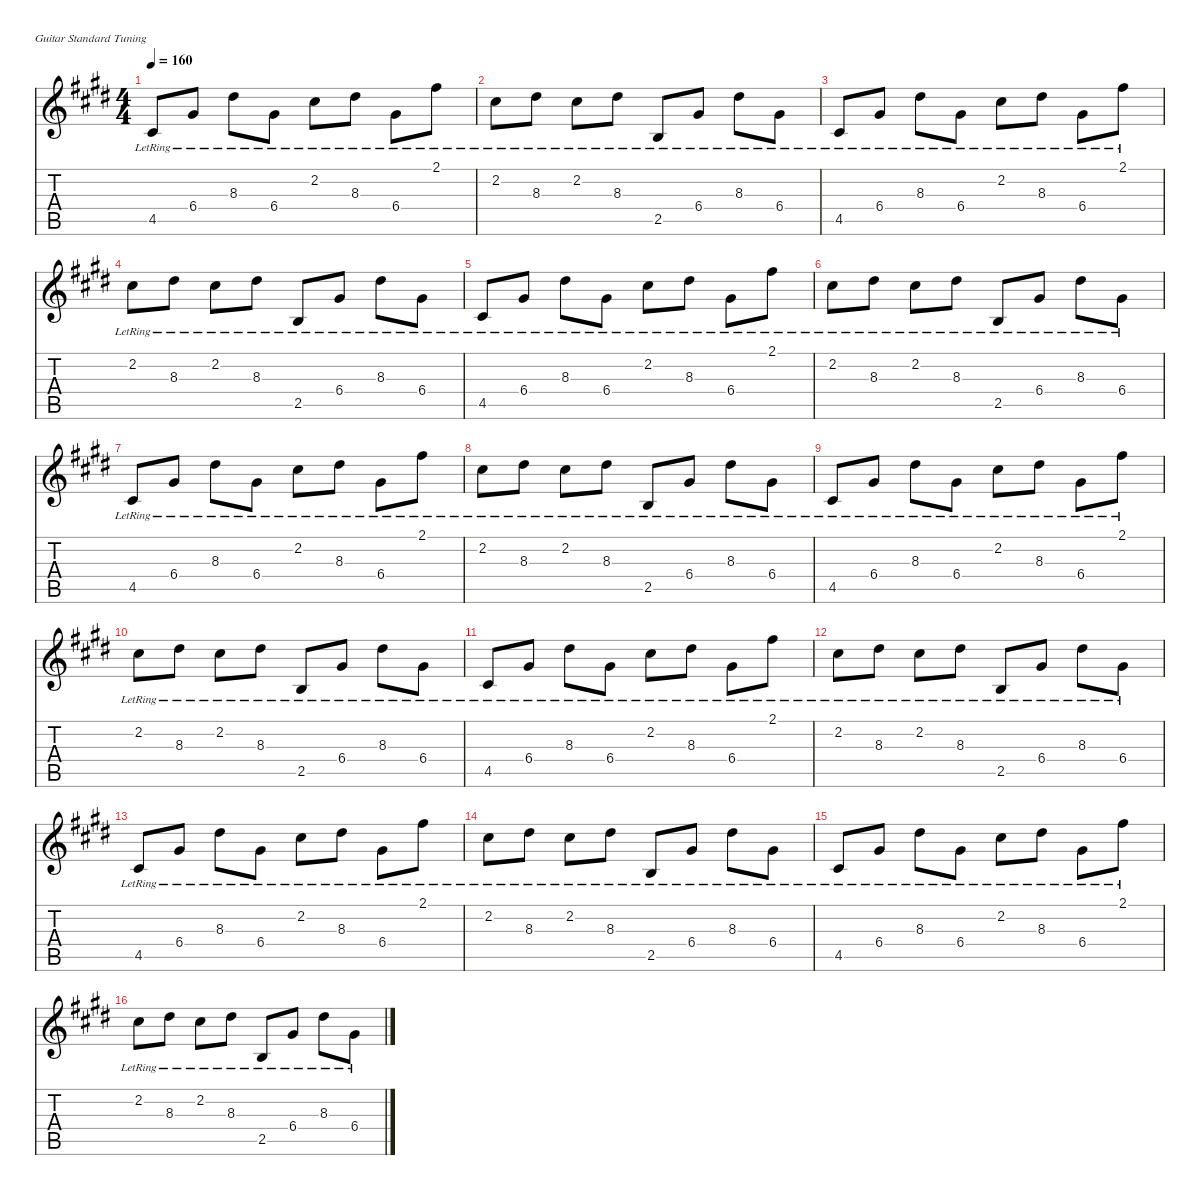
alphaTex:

\defaultSystemsLayout 4
\hideDynamics
\bracketExtendMode nobrackets
\singleTrackTrackNamePolicy hidden
\multiTrackTrackNamePolicy hidden
\firstSystemTrackNameMode fullname
\firstSystemTrackNameOrientation horizontal
\otherSystemsTrackNameOrientation horizontal
\track ("Acoustic guitar" "s.guit.") {defaultSystemsLayout 4 instrument acousticguitarsteel}
\staff {score tabs}
\tuning (E4 B3 G3 D3 A2 E2)
\ts (4 4)
\beaming (8 2 2 2 2)
\tempo 160
\clef g2
\ks c#minor
4.5{lr acc #}.8{dy f beam Up} 6.4{lr acc #}.8{beam Up} 8.3{lr acc #}.8{beam Down} 6.4{lr acc #}.8{beam Down} 2.2{lr acc #}.8{beam Down} 8.3{lr acc #}.8{beam Down} 6.4{lr acc #}.8{beam Down} 2.1{lr acc #}.8{beam Down} |
2.2{lr acc #}.8{beam Down} 8.3{lr acc #}.8{beam Down} 2.2{lr acc #}.8{beam Down} 8.3{lr acc #}.8{beam Down} 2.5{lr acc forcenatural}.8{beam Up} 6.4{lr acc #}.8{beam Up} 8.3{lr acc #}.8{beam Down} 6.4{lr acc #}.8{beam Down} |
4.5{lr acc #}.8{beam Up} 6.4{lr acc #}.8{beam Up} 8.3{lr acc #}.8{beam Down} 6.4{lr acc #}.8{beam Down} 2.2{lr acc #}.8{beam Down} 8.3{lr acc #}.8{beam Down} 6.4{lr acc #}.8{beam Down} 2.1{lr acc #}.8{beam Down} |
2.2{lr acc #}.8{beam Down} 8.3{lr acc #}.8{beam Down} 2.2{lr acc #}.8{beam Down} 8.3{lr acc #}.8{beam Down} 2.5{lr acc forcenatural}.8{beam Up} 6.4{lr acc #}.8{beam Up} 8.3{lr acc #}.8{beam Down} 6.4{lr acc #}.8{beam Down} |
4.5{lr acc #}.8{beam Up} 6.4{lr acc #}.8{beam Up} 8.3{lr acc #}.8{beam Down} 6.4{lr acc #}.8{beam Down} 2.2{lr acc #}.8{beam Down} 8.3{lr acc #}.8{beam Down} 6.4{lr acc #}.8{beam Down} 2.1{lr acc #}.8{beam Down} |
2.2{lr acc #}.8{beam Down} 8.3{lr acc #}.8{beam Down} 2.2{lr acc #}.8{beam Down} 8.3{lr acc #}.8{beam Down} 2.5{lr acc forcenatural}.8{beam Up} 6.4{lr acc #}.8{beam Up} 8.3{lr acc #}.8{beam Down} 6.4{lr acc #}.8{beam Down} |
4.5{lr acc #}.8{beam Up} 6.4{lr acc #}.8{beam Up} 8.3{lr acc #}.8{beam Down} 6.4{lr acc #}.8{beam Down} 2.2{lr acc #}.8{beam Down} 8.3{lr acc #}.8{beam Down} 6.4{lr acc #}.8{beam Down} 2.1{lr acc #}.8{beam Down} |
2.2{lr acc #}.8{beam Down} 8.3{lr acc #}.8{beam Down} 2.2{lr acc #}.8{beam Down} 8.3{lr acc #}.8{beam Down} 2.5{lr acc forcenatural}.8{beam Up} 6.4{lr acc #}.8{beam Up} 8.3{lr acc #}.8{beam Down} 6.4{lr acc #}.8{beam Down} |
4.5{lr acc #}.8{beam Up} 6.4{lr acc #}.8{beam Up} 8.3{lr acc #}.8{beam Down} 6.4{lr acc #}.8{beam Down} 2.2{lr acc #}.8{beam Down} 8.3{lr acc #}.8{beam Down} 6.4{lr acc #}.8{beam Down} 2.1{lr acc #}.8{beam Down} |
2.2{lr acc #}.8{beam Down} 8.3{lr acc #}.8{beam Down} 2.2{lr acc #}.8{beam Down} 8.3{lr acc #}.8{beam Down} 2.5{lr acc forcenatural}.8{beam Up} 6.4{lr acc #}.8{beam Up} 8.3{lr acc #}.8{beam Down} 6.4{lr acc #}.8{beam Down} |
4.5{lr acc #}.8{beam Up} 6.4{lr acc #}.8{beam Up} 8.3{lr acc #}.8{beam Down} 6.4{lr acc #}.8{beam Down} 2.2{lr acc #}.8{beam Down} 8.3{lr acc #}.8{beam Down} 6.4{lr acc #}.8{beam Down} 2.1{lr acc #}.8{beam Down} |
2.2{lr acc #}.8{beam Down} 8.3{lr acc #}.8{beam Down} 2.2{lr acc #}.8{beam Down} 8.3{lr acc #}.8{beam Down} 2.5{lr acc forcenatural}.8{beam Up} 6.4{lr acc #}.8{beam Up} 8.3{lr acc #}.8{beam Down} 6.4{lr acc #}.8{beam Down} |
4.5{lr acc #}.8{beam Up} 6.4{lr acc #}.8{beam Up} 8.3{lr acc #}.8{beam Down} 6.4{lr acc #}.8{beam Down} 2.2{lr acc #}.8{beam Down} 8.3{lr acc #}.8{beam Down} 6.4{lr acc #}.8{beam Down} 2.1{lr acc #}.8{beam Down} |
2.2{lr acc #}.8{beam Down} 8.3{lr acc #}.8{beam Down} 2.2{lr acc #}.8{beam Down} 8.3{lr acc #}.8{beam Down} 2.5{lr acc forcenatural}.8{beam Up} 6.4{lr acc #}.8{beam Up} 8.3{lr acc #}.8{beam Down} 6.4{lr acc #}.8{beam Down} |
4.5{lr acc #}.8{beam Up} 6.4{lr acc #}.8{beam Up} 8.3{lr acc #}.8{beam Down} 6.4{lr acc #}.8{beam Down} 2.2{lr acc #}.8{beam Down} 8.3{lr acc #}.8{beam Down} 6.4{lr acc #}.8{beam Down} 2.1{lr acc #}.8{beam Down} |
2.2{lr acc #}.8{beam Down} 8.3{lr acc #}.8{beam Down} 2.2{lr acc #}.8{beam Down} 8.3{lr acc #}.8{beam Down} 2.5{lr acc forcenatural}.8{beam Up} 6.4{lr acc #}.8{beam Up} 8.3{lr acc #}.8{beam Down} 6.4{lr acc #}.8{beam Down}
